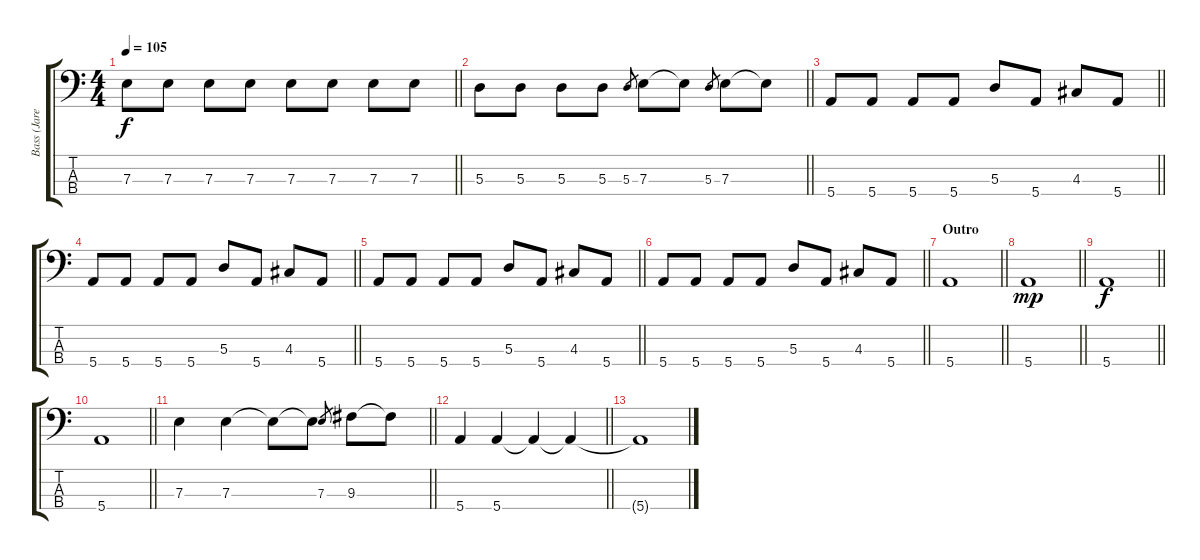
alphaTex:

\track ("Bass (Jared)" "Bass (Jare") {instrument electricbassfinger}
\staff {score tabs}
\tuning (G2 D2 A1 E1) {hide}
\ts (4 4)
\tempo 105
\clef f4
\barLineRight lightlight
\ks c
7.3.8{dy f} 7.3.8 7.3.8 7.3.8 7.3.8 7.3.8 7.3.8 7.3.8 |
\barLineRight lightlight
5.3.8 5.3.8 5.3.8 5.3.8 5.3.8{gr} 7.3.8 7.3{t}.8 5.3.8{gr} 7.3.8 7.3{t}.8 |
\barLineRight lightlight
5.4.8 5.4.8 5.4.8 5.4.8 5.3.8 5.4.8 4.3.8 5.4.8 |
\barLineRight lightlight
5.4.8 5.4.8 5.4.8 5.4.8 5.3.8 5.4.8 4.3.8 5.4.8 |
\barLineRight lightlight
5.4.8 5.4.8 5.4.8 5.4.8 5.3.8 5.4.8 4.3.8 5.4.8 |
\barLineRight lightlight
5.4.8 5.4.8 5.4.8 5.4.8 5.3.8 5.4.8 4.3.8 5.4.8 |
\section ("" "Outro")
\barLineRight lightlight
5.4.1 |
\barLineRight lightlight
5.4.1{dy mp} |
\barLineRight lightlight
5.4.1{dy f} |
\barLineRight lightlight
5.4.1 |
\barLineRight lightlight
7.3.4 7.3.4 7.3{t}.8 7.3{t}.8 7.3.8{gr} 9.3.8 9.3{t}.8 |
\barLineRight lightlight
5.4.4 5.4.4 5.4{t}.4 5.4{t}.4 |
5.4{t}.1
